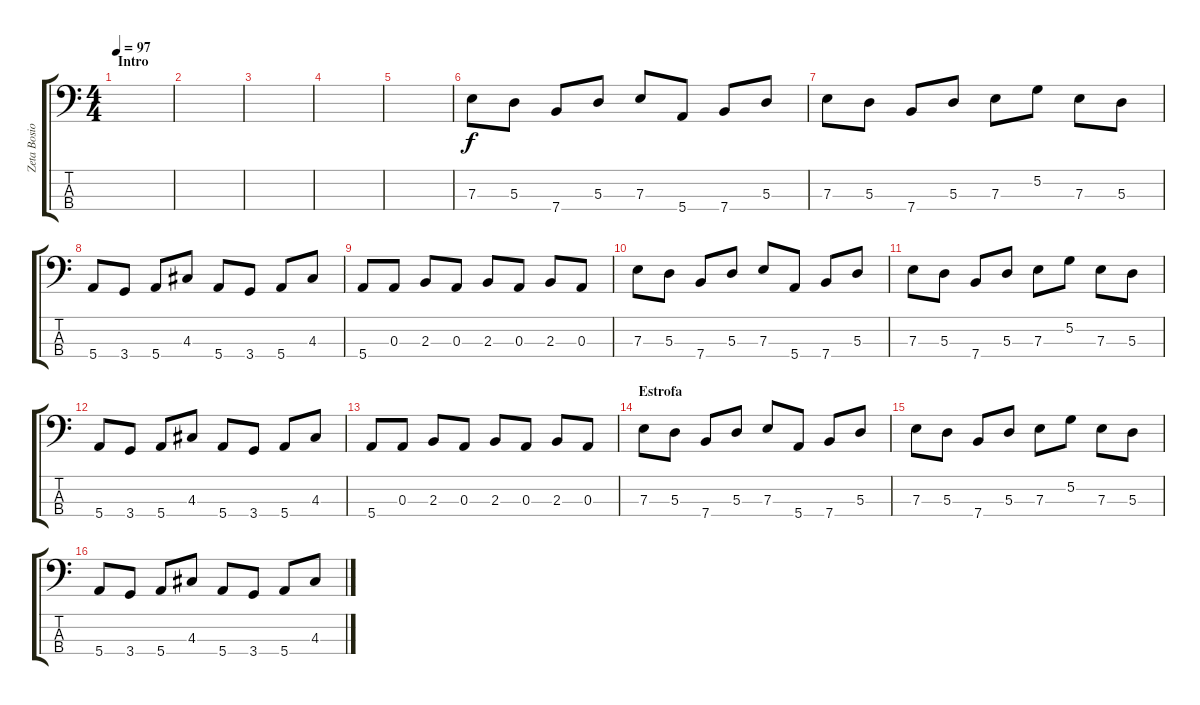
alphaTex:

\track ("Zeta Bosio" "Zeta Bosio") {instrument electricbassfinger}
\staff {score tabs}
\tuning (G2 D2 A1 E1) {hide}
\ts (4 4)
\section ("" "Intro")
\tempo 97
\clef f4
\ks c
|
|
|
|
|
7.3.8 5.3.8 7.4.8 5.3.8 7.3.8 5.4.8 7.4.8 5.3.8 |
7.3.8 5.3.8 7.4.8 5.3.8 7.3.8 5.2.8 7.3.8 5.3.8 |
5.4.8 3.4.8 5.4.8 4.3.8 5.4.8 3.4.8 5.4.8 4.3.8 |
5.4.8 0.3.8 2.3.8 0.3.8 2.3.8 0.3.8 2.3.8 0.3.8 |
7.3.8 5.3.8 7.4.8 5.3.8 7.3.8 5.4.8 7.4.8 5.3.8 |
7.3.8 5.3.8 7.4.8 5.3.8 7.3.8 5.2.8 7.3.8 5.3.8 |
5.4.8 3.4.8 5.4.8 4.3.8 5.4.8 3.4.8 5.4.8 4.3.8 |
5.4.8 0.3.8 2.3.8 0.3.8 2.3.8 0.3.8 2.3.8 0.3.8 |
\section ("" "Estrofa")
7.3.8 5.3.8 7.4.8 5.3.8 7.3.8 5.4.8 7.4.8 5.3.8 |
7.3.8 5.3.8 7.4.8 5.3.8 7.3.8 5.2.8 7.3.8 5.3.8 |
5.4.8 3.4.8 5.4.8 4.3.8 5.4.8 3.4.8 5.4.8 4.3.8
